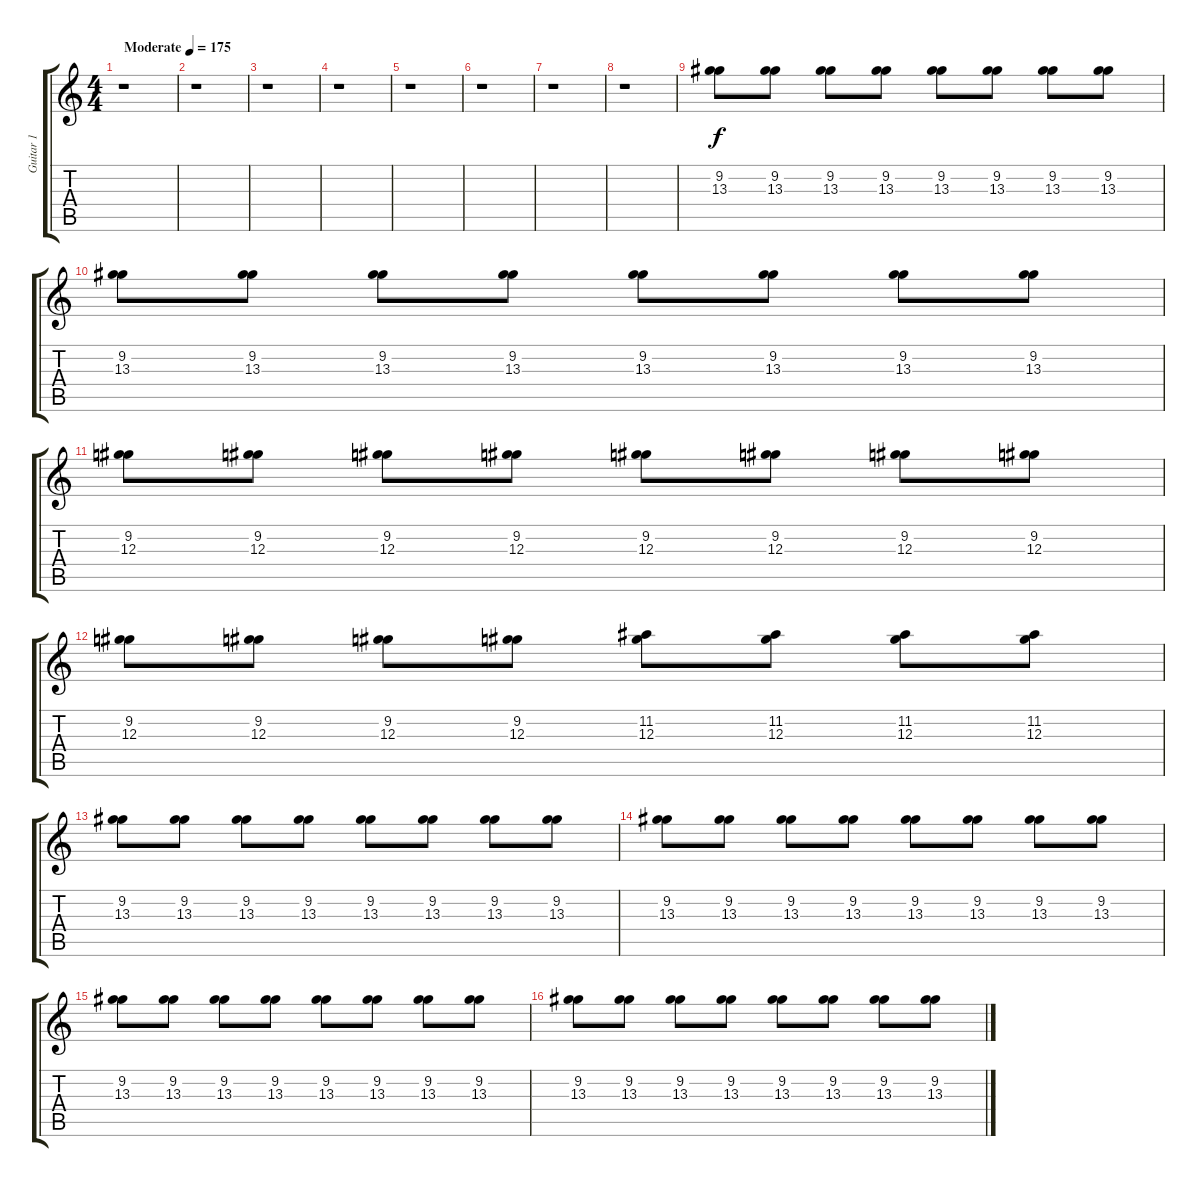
\track ("Guitar 1" "Guitar 1") {instrument overdrivenguitar}
\staff {score tabs}
\tuning (E4 B3 G3 D3 A2 E2) {hide}
\ts (4 4)
\tempo (175 "Moderate")
\clef g2
\ks c
r.1{dy f instrument overdrivenguitar} |
r.1 |
r.1 |
r.1 |
r.1 |
r.1 |
r.1 |
r.1 |
(9.2 13.3).8 (9.2 13.3).8 (9.2 13.3).8 (9.2 13.3).8 (9.2 13.3).8 (9.2 13.3).8 (9.2 13.3).8 (9.2 13.3).8 |
(9.2 13.3).8 (9.2 13.3).8 (9.2 13.3).8 (9.2 13.3).8 (9.2 13.3).8 (9.2 13.3).8 (9.2 13.3).8 (9.2 13.3).8 |
(9.2 12.3).8 (9.2 12.3).8 (9.2 12.3).8 (9.2 12.3).8 (9.2 12.3).8 (9.2 12.3).8 (9.2 12.3).8 (9.2 12.3).8 |
(9.2 12.3).8 (9.2 12.3).8 (9.2 12.3).8 (9.2 12.3).8 (11.2 12.3).8 (11.2 12.3).8 (11.2 12.3).8 (11.2 12.3).8 |
(9.2 13.3).8 (9.2 13.3).8 (9.2 13.3).8 (9.2 13.3).8 (9.2 13.3).8 (9.2 13.3).8 (9.2 13.3).8 (9.2 13.3).8 |
(9.2 13.3).8 (9.2 13.3).8 (9.2 13.3).8 (9.2 13.3).8 (9.2 13.3).8 (9.2 13.3).8 (9.2 13.3).8 (9.2 13.3).8 |
(9.2 13.3).8 (9.2 13.3).8 (9.2 13.3).8 (9.2 13.3).8 (9.2 13.3).8 (9.2 13.3).8 (9.2 13.3).8 (9.2 13.3).8 |
(9.2 13.3).8 (9.2 13.3).8 (9.2 13.3).8 (9.2 13.3).8 (9.2 13.3).8 (9.2 13.3).8 (9.2 13.3).8 (9.2 13.3).8
